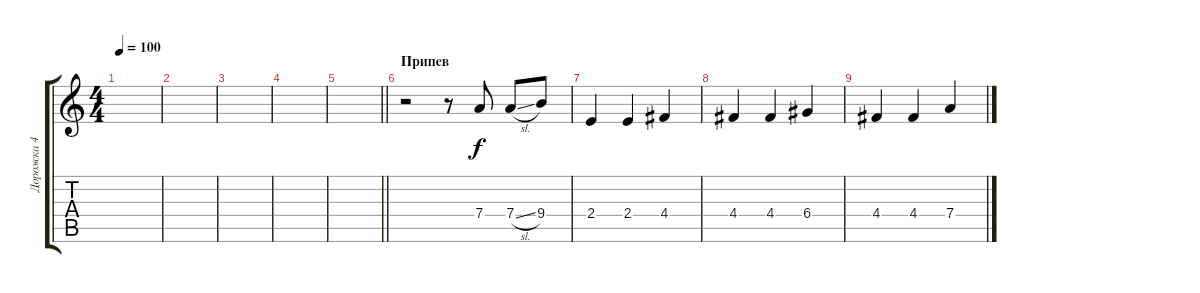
\track ("Дорожка 4" "Дорожка 4") {instrument distortionguitar}
\staff {score tabs}
\tuning (E4 B3 G3 D3 A2 E2) {hide}
\ts (4 4)
\tempo 100
\clef g2
\ks c
|
|
|
|
\barLineRight lightlight
|
\section ("" "Припев")
r.2 r.8 7.4.8 7.4{sl}.8 9.4.8 |
2.4.4 2.4.4 4.4.4 |
4.4.4 4.4.4 6.4.4 |
4.4.4 4.4.4 7.4.4
